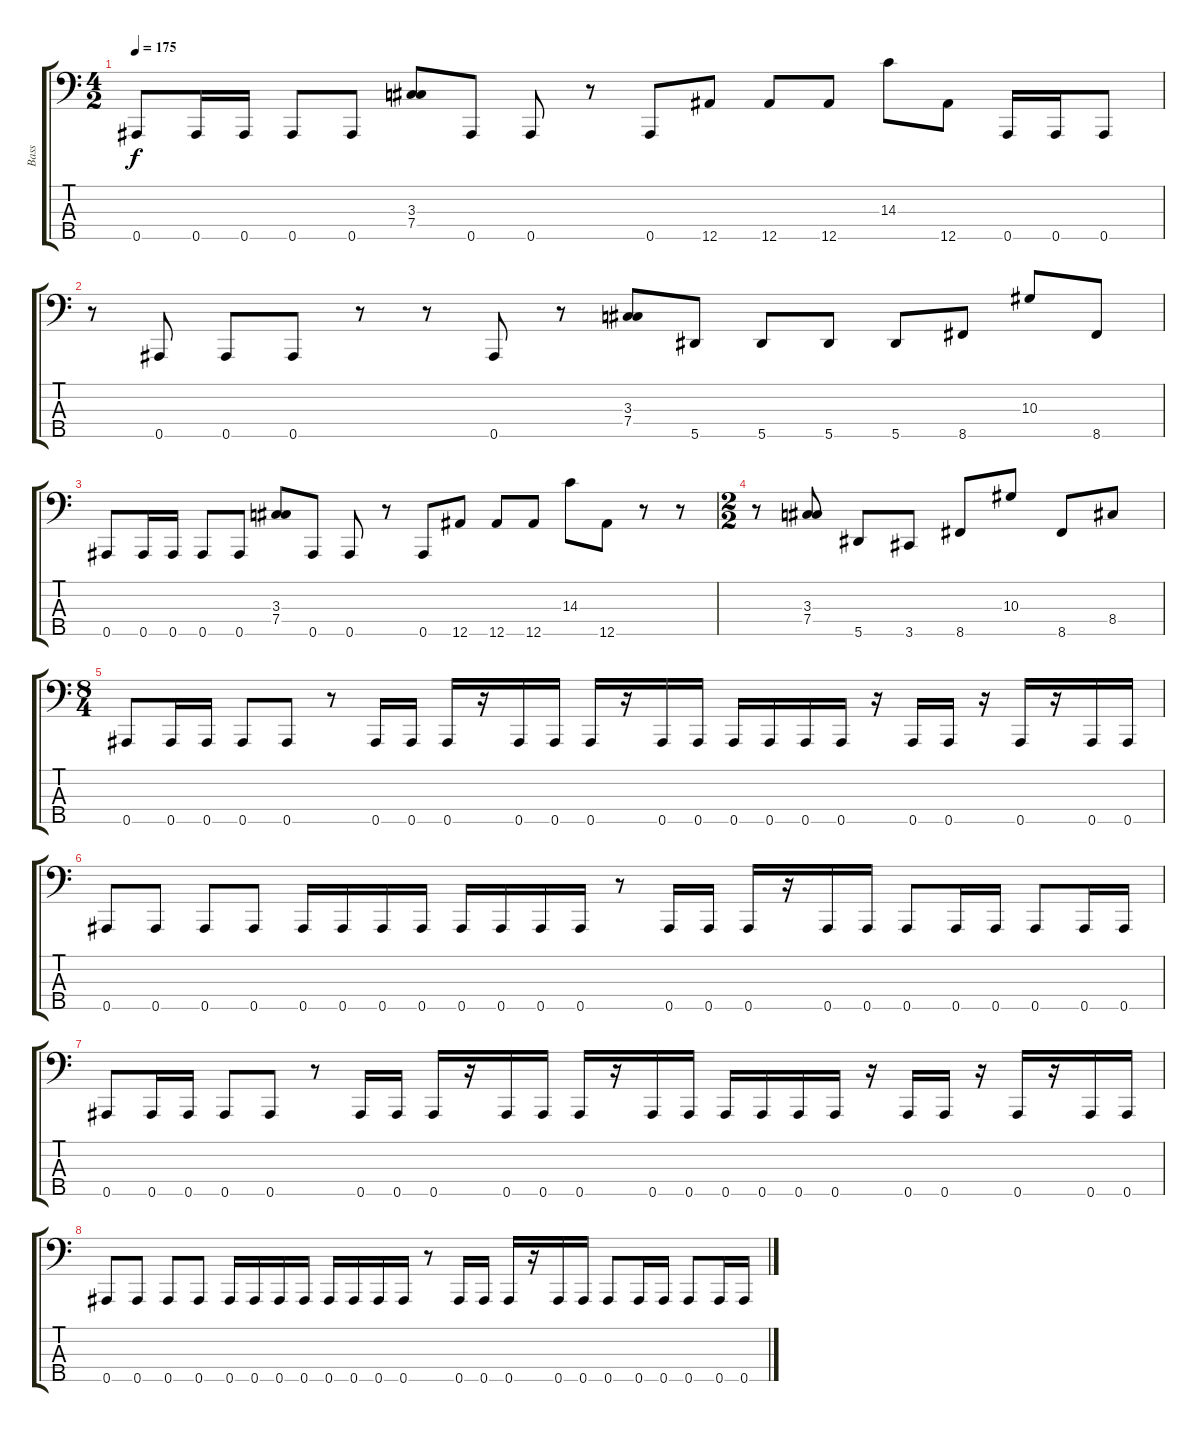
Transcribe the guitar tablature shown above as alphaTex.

\track ("Bass" "Bass") {instrument electricbasspick}
\staff {score tabs}
\tuning (Ab2 Eb2 Bb1 F1 Bb0) {hide}
\ts (4 2)
\tempo 175
\clef f4
\ks c
0.5.8{dy f} 0.5.16 0.5.16 0.5.8 0.5.8 (3.3 7.4).8 0.5.8 0.5.8 r.8 0.5.8 12.5.8 12.5.8 12.5.8 14.3.8 12.5.8 0.5.16 0.5.16 0.5.8 |
r.8 0.5.8 0.5.8 0.5.8 r.8 r.8 0.5.8 r.8 (3.3 7.4).8 5.5.8 5.5.8 5.5.8 5.5.8 8.5.8 10.3.8 8.5.8 |
0.5.8 0.5.16 0.5.16 0.5.8 0.5.8 (3.3 7.4).8 0.5.8 0.5.8 r.8 0.5.8 12.5.8 12.5.8 12.5.8 14.3.8 12.5.8 r.8 r.8 |
\ts (2 2)
r.8 (3.3 7.4).8 5.5.8 3.5.8 8.5.8 10.3.8 8.5.8 8.4.8 |
\ts (8 4)
\section ("" "")
0.5.8 0.5.16 0.5.16 0.5.8 0.5.8 r.8 0.5.16 0.5.16 0.5.16 r.16 0.5.16 0.5.16 0.5.16 r.16 0.5.16 0.5.16 0.5.16 0.5.16 0.5.16 0.5.16 r.16 0.5.16 0.5.16 r.16 0.5.16 r.16 0.5.16 0.5.16 |
0.5.8 0.5.8 0.5.8 0.5.8 0.5.16 0.5.16 0.5.16 0.5.16 0.5.16 0.5.16 0.5.16 0.5.16 r.8 0.5.16 0.5.16 0.5.16 r.16 0.5.16 0.5.16 0.5.8 0.5.16 0.5.16 0.5.8 0.5.16 0.5.16 |
0.5.8 0.5.16 0.5.16 0.5.8 0.5.8 r.8 0.5.16 0.5.16 0.5.16 r.16 0.5.16 0.5.16 0.5.16 r.16 0.5.16 0.5.16 0.5.16 0.5.16 0.5.16 0.5.16 r.16 0.5.16 0.5.16 r.16 0.5.16 r.16 0.5.16 0.5.16 |
0.5.8 0.5.8 0.5.8 0.5.8 0.5.16 0.5.16 0.5.16 0.5.16 0.5.16 0.5.16 0.5.16 0.5.16 r.8 0.5.16 0.5.16 0.5.16 r.16 0.5.16 0.5.16 0.5.8 0.5.16 0.5.16 0.5.8 0.5.16 0.5.16
